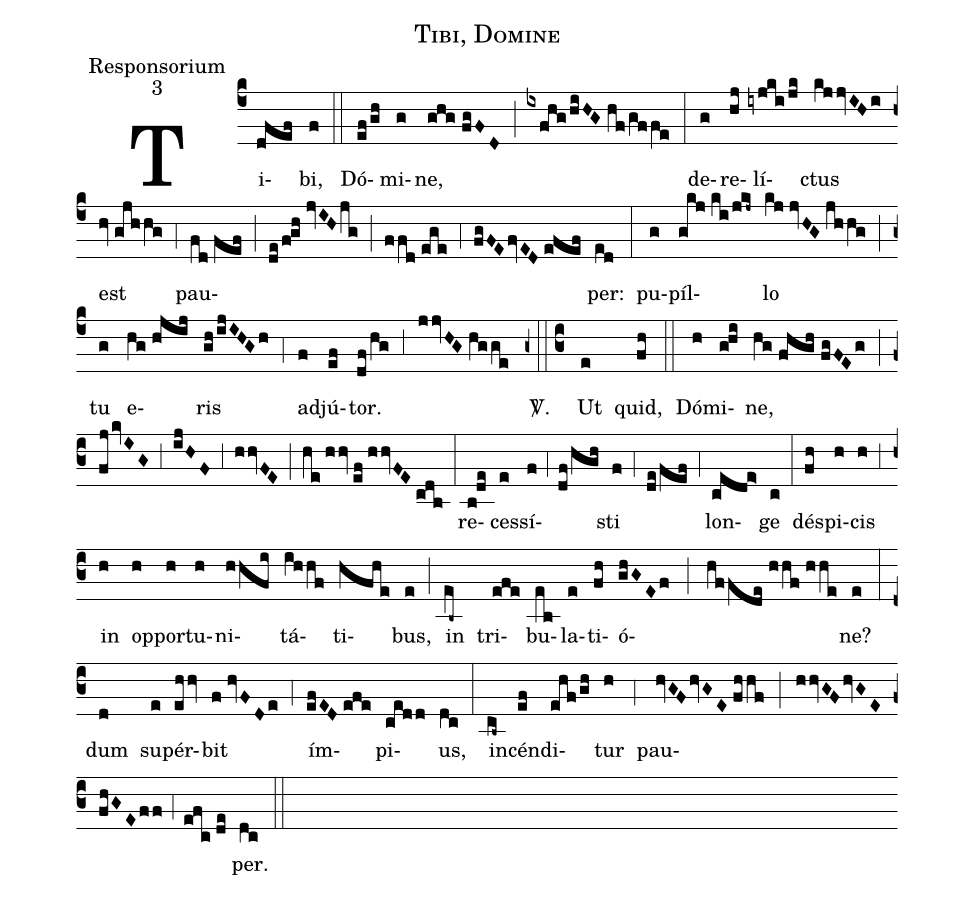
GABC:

name:Tibi, Domine;
office-part:Responsorium;
mode:3;
%%
(c4) Ti(dfef)bi,(f) (::)
Dó(ef/gh)mi(g)ne,(ghg//fgFD) (;) (ixfhg/hiHG//hf/gffe) (:)
de(g)re(hj)lí(iyjki/jk)ctus(kj/jvIHi) est(hv//gjhhg) (,4) pau(fd//fef;de/f!gh//jvIH/jg;ffd//ege;4fgFE/fvED//efef)per:(ed) (:)
pu(g)píl(gkj//ki/jkj~)lo(kj//jvHG//jhhg) (;) tu(g) e(hg//hjij)ris(gh/ijIHGh) (,4) ad(f)jú(ef)tor.(df/hg) (,3) (jjvHG//hgge)
<sp>V/</sp>.(z0::c3) Ut(e) quid,(fh) (::)
Dó(h)mi(g!hi)ne,(hg//fhgh//fgFE/g) (;) (fj/kvIG) (,3) (ijHF) (,3) (hhvFE) (;) (he//hhv//ef//hhvFE//cdb) (:)
re(b!de)ces(e)sí(f;4df/hgh)sti(f) (,4) (de/fef) (,4) lon(cede>)ge(c) (:)
dé(fh)spi(h)cis(h) (,3) in(h) op(h)por(h)tu(h)ni(hhfi)tá(ihhf)ti(hfhe)bus,(e) (;) in(eb~) tri(efe)bu(eb)la(e)ti(fh)ó(ghGEf;hffde//hhf//hhe)ne?(e) (:)
dum(d) su(e)pér(ehhv)bit(f//hvFDe) (,4) ím(efED//efe)pi(cedd)us,(dc) (:)
in(cb~)cén(ef)di(ehf/gh)tur(h) (,4) pau(hvGF/hvGE//fhhf;hhvGF/hvGE//fhGE/ff;4efc//de)per.(dc) (::)
